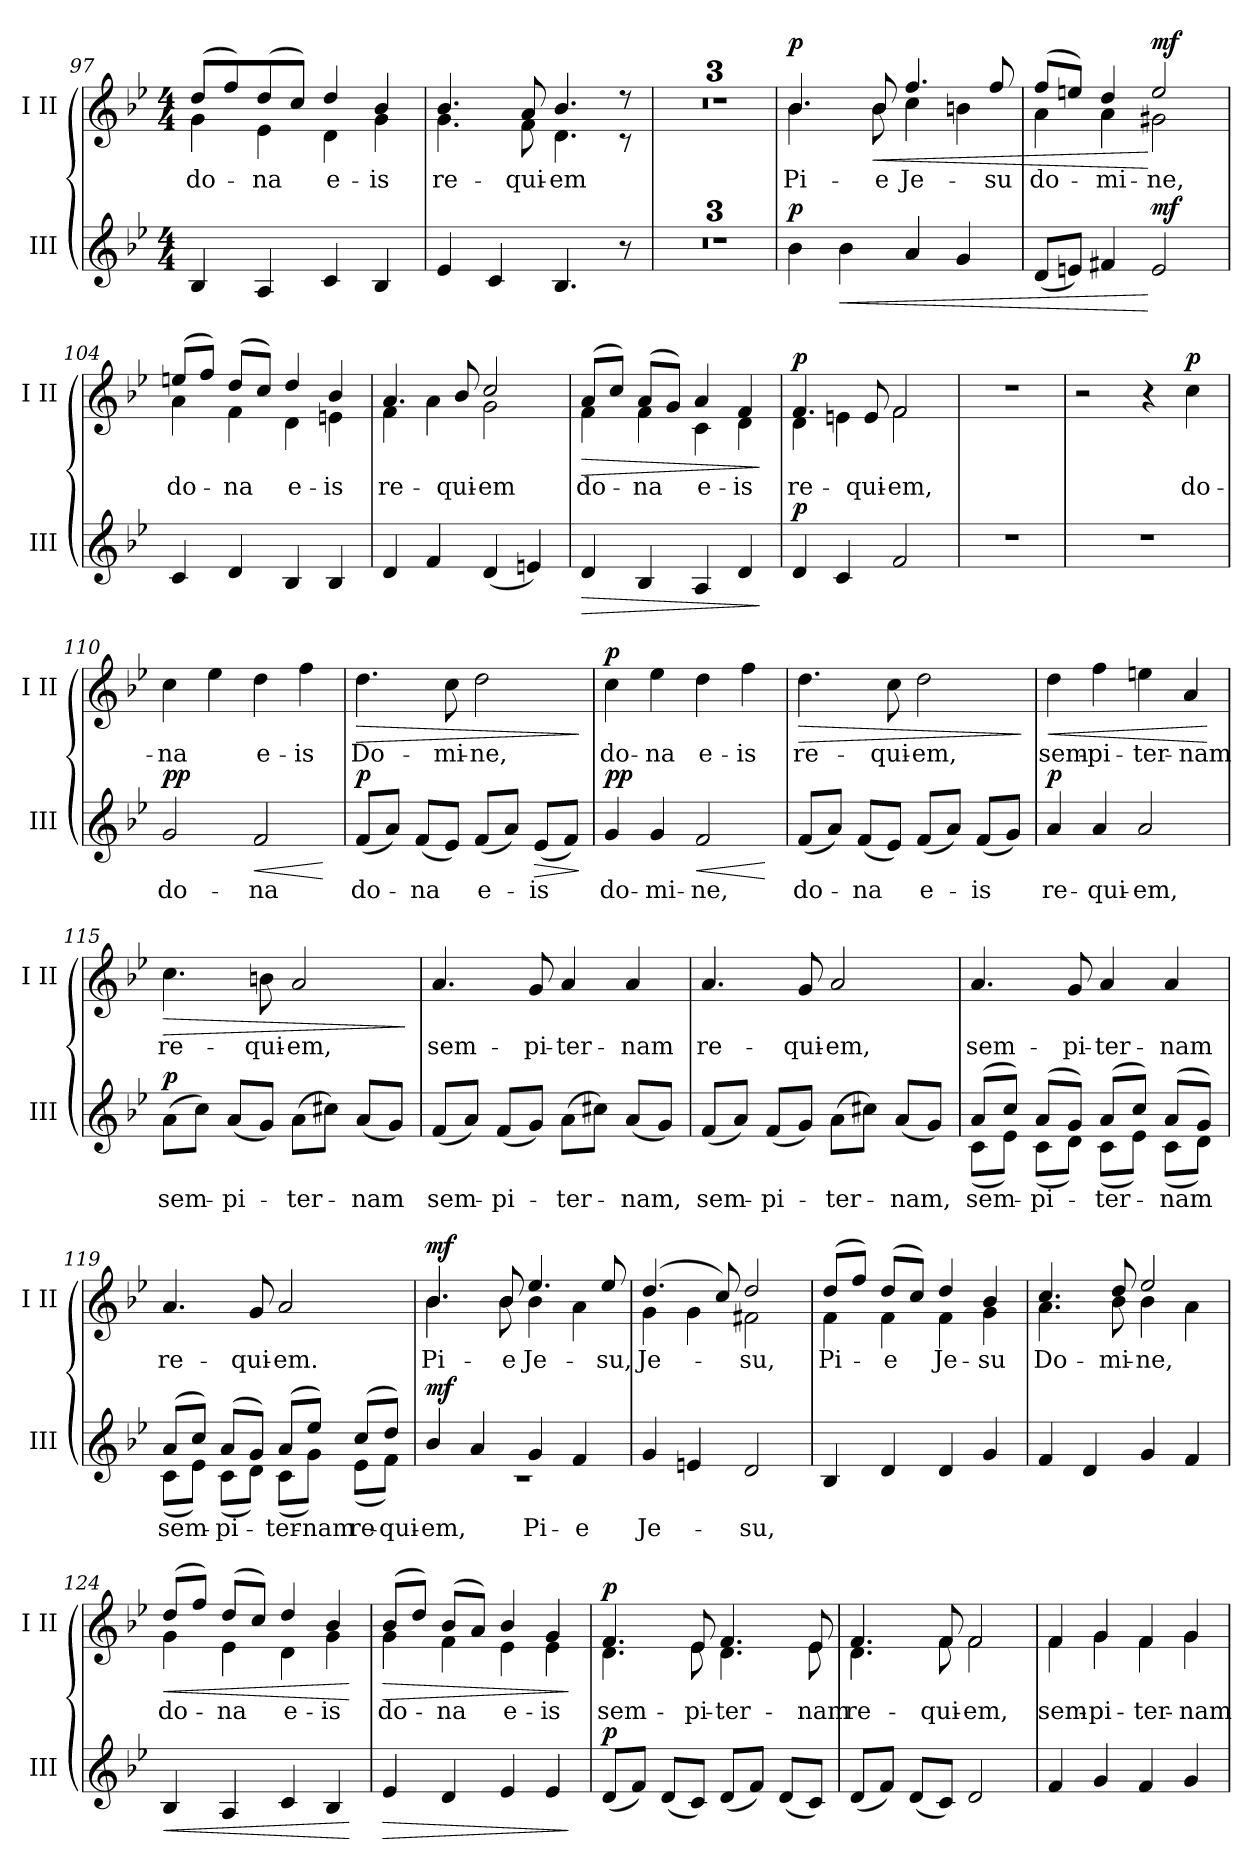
**kern	**text	**dynam	**kern	**text	**dynam
*part2	*part2	*part2	*part1	*part1	*part1
*staff2	*staff2	*staff2	*staff1	*staff1	*staff1
*I"III	*	*	*I"I II	*	*
*I'III	*	*	*I'I II	*	*
*clefG2	*	*	*clefG2	*	*
*k[b-e-]	*	*	*k[b-e-]	*	*
*M4/4	*	*	*M4/4	*	*
=97	=97	=97	=97	=97	=97
!	!	!	!	!LO:LY:b	!
*	*	*	*^	*	*
4B-/	.	.	(>8dd/L	4g\	do-	.
.	.	.	8ff/)	.	.	.
!	!	!	!	!	!LO:LY:b	!
4A/	.	.	(>8dd/	4e-\	-na	.
.	.	.	8cc/J)	.	.	.
!	!	!	!	!	!LO:LY:b	!
4c/	.	.	4dd/	4d\	e-	.
!	!	!	!	!	!LO:LY:b	!
4B-/	.	.	4b-/	4g\	-is	.
!!LO:LB:g=z	!!
=98	=98	=98	=98	=98	=98	=98
!	!	!	!	!	!LO:LY:b	!
4e-/	.	.	4.b-/	4.g\	re-	.
4c/	.	.	.	.	.	.
!	!	!	!	!	!LO:LY:b	!
.	.	.	8a/	8f\	-qui-	.
!	!	!	!	!	!LO:LY:b	!
4.B-/	.	.	4.b-/	4.d\	-em	.
8r	.	.	8r	8r	.	.
*	*	*	*v	*v	*	*
=99	=99	=99	=99	=99	=99
1r	.	.	1r	.	.
=100	=100	=100	=100	=100	=100
1r	.	.	1r	.	.
=101	=101	=101	=101	=101	=101
1r	.	.	1r	.	.
=102	=102	=102	=102	=102	=102
!	!	!LO:DY:b	!	!LO:LY:b	!LO:DY:b
*	*	*	*^	*	*
4b-\	.	p	4.b-/	4.b-\	Pi-	p
!	!	!LO:HP:b	!	!	!	!
4b-\	.	<	.	.	.	.
!	!	!	!	!	!LO:LY:b	!LO:HP:b
.	.	.	8b-/	8b-\	-e	<
!	!	!	!	!	!LO:LY:b	!
4a/	.	.	4.ff/	4cc\	Je-	.
4g/	.	.	.	4bn\	.	.
!	!	!	!	!	!LO:LY:b	!
.	.	.	8ff/	.	-su	.
=103	=103	=103	=103	=103	=103	=103
!	!	!	!	!	!LO:LY:b	!
(<8d/L	.	.	(>8ff/L	4a\	do-	.
8en/J)	.	.	8een/J)	.	.	.
!	!	!	!	!	!LO:LY:b	!
4f#X/	.	.	4dd/	4a\	-mi-	.
!	!	!LO:DY:n=1:b	!	!	!LO:LY:b	!LO:DY:n=1:b
2e/	.	[ mf	2ee/	2g#X\	-ne,	[ mf
=104	=104	=104	=104	=104	=104	=104
!	!	!	!	!	!LO:LY:b	!
4c/	.	.	(>8een/L	4a\	do-	.
.	.	.	8ff/J)	.	.	.
!	!	!	!	!	!LO:LY:b	!
4d/	.	.	(>8dd/L	4f\	-na	.
.	.	.	8cc/J)	.	.	.
!	!	!	!	!	!LO:LY:b	!
4B-/	.	.	4dd/	4d\	e-	.
!	!	!	!	!	!LO:LY:b	!
4B-/	.	.	4b-/	4en\	-is	.
!!LO:PB:g=z	!!
=105	=105	=105	=105	=105	=105	=105
!	!	!	!	!	!LO:LY:b	!
4d/	.	.	4.a/	4f\	re-	.
4f/	.	.	.	4a\	.	.
!	!	!	!	!	!LO:LY:b	!
.	.	.	8b-/	.	-qui-	.
!	!	!	!	!	!LO:LY:b	!
(<4d/	.	.	2cc/	2g\	-em	.
4en/)	.	.	.	.	.	.
=106	=106	=106	=106	=106	=106	=106
!	!	!LO:HP:b	!	!	!LO:LY:b	!LO:HP:b
4d/	.	>	(>8a/L	4f\	do-	>
.	.	.	8cc/J)	.	.	.
!	!	!	!	!	!LO:LY:b	!
4B-/	.	.	(>8a/L	4f\	-na	.
.	.	.	8g/J)	.	.	.
!	!	!	!	!	!LO:LY:b	!
4A/	.	.	4a/	4c\	e-	.
!	!	!	!	!	!LO:LY:b	!
4d/	.	.	4f/	4d\	-is	.
*	*	*	*v	*v	*	*
.	.	]	.	.	]
=107	=107	=107	=107	=107	=107
!	!	!LO:DY:b	!	!LO:LY:b	!LO:DY:b
*	*	*	*^	*	*
4d/	.	p	4.f/	4d\	re-	p
4c/	.	.	.	4en\	.	.
!	!	!	!	!	!LO:LY:b	!
.	.	.	8e/	.	-qui-	.
!	!	!	!	!	!LO:LY:b	!
2f/	.	.	2f/	2f\	-em,	.
*	*	*	*v	*v	*	*
=108	=108	=108	=108	=108	=108
1r	.	.	1r	.	.
=109	=109	=109	=109	=109	=109
1r	.	.	2r	.	.
.	.	.	4r	.	.
!	!	!	!	!LO:LY:b	!LO:DY:b
.	.	.	4cc\	do-	p
=110	=110	=110	=110	=110	=110
!	!LO:LY:b	!LO:DY:b	!	!LO:LY:b	!
2g/	do-	pp	4cc\	-na	.
.	.	.	4ee-\	.	.
!	!LO:LY:b	!LO:HP:b	!	!LO:LY:b	!
2f/	-na	<	4dd\	e-	.
!	!	!	!	!LO:LY:b	!
.	.	.	4ff\	-is	.
.	.	[	.	.	.
!!LO:LB:g=z
=111	=111	=111	=111	=111	=111
!	!LO:LY:b	!LO:DY:b	!	!LO:LY:b	!LO:HP:b
(<8f/L	do-	p	4.dd\	Do-	>
8a/J)	.	.	.	.	.
!	!LO:LY:b	!	!	!	!
(<8f/L	-na	.	.	.	.
!	!	!	!	!LO:LY:b	!
8e-/J)	.	.	8cc\	-mi-	.
!	!LO:LY:b	!	!	!LO:LY:b	!
(<8f/L	e-	.	2dd\	-ne,	.
8a/J)	.	.	.	.	.
!	!LO:LY:b	!LO:HP:b	!	!	!
(<8e-/L	-is	>	.	.	.
8f/J)	.	.	.	.	.
.	.	]	.	.	]
=112	=112	=112	=112	=112	=112
!	!LO:LY:b	!LO:DY:b	!	!LO:LY:b	!LO:DY:b
4g/	do-	pp	4cc\	do-	p
!	!LO:LY:b	!	!	!LO:LY:b	!
4g/	-mi-	.	4ee-\	-na	.
!	!LO:LY:b	!LO:HP:b	!	!LO:LY:b	!
2f/	-ne,	<	4dd\	e-	.
!	!	!	!	!LO:LY:b	!
.	.	.	4ff\	-is	.
.	.	[	.	.	.
=113	=113	=113	=113	=113	=113
!	!LO:LY:b	!	!	!LO:LY:b	!LO:HP:b
(<8f/L	do-	.	4.dd\	re-	>
8a/J)	.	.	.	.	.
!	!LO:LY:b	!	!	!	!
(<8f/L	-na	.	.	.	.
!	!	!	!	!LO:LY:b	!
8e-/J)	.	.	8cc\	-qui-	.
!	!LO:LY:b	!	!	!LO:LY:b	!
(<8f/L	e-	.	2dd\	-em,	.
8a/J)	.	.	.	.	.
!	!LO:LY:b	!	!	!	!
(<8f/L	-is	.	.	.	.
8g/J)	.	.	.	.	.
.	.	.	.	.	]
=114	=114	=114	=114	=114	=114
!	!LO:LY:b	!LO:DY:b	!	!LO:LY:b	!LO:HP:b
4a/	re-	p	4dd\	sem-	<
!	!LO:LY:b	!	!	!LO:LY:b	!
4a/	-qui-	.	4ff\	-pi-	.
!	!LO:LY:b	!	!	!LO:LY:b	!
2a/	-em,	.	4een\	-ter-	.
!	!	!	!	!LO:LY:b	!
.	.	.	4a/	-nam	.
.	.	.	.	.	[
!!LO:LB:g=z
=115	=115	=115	=115	=115	=115
!	!LO:LY:b	!LO:DY:b	!	!LO:LY:b	!LO:HP:b
(>8a\L	sem-	p	4.cc\	re-	>
8cc\J)	.	.	.	.	.
!	!LO:LY:b	!	!	!	!
(<8a/L	-pi-	.	.	.	.
!	!	!	!	!LO:LY:b	!
8g/J)	.	.	8bn\	-qui-	.
!	!LO:LY:b	!	!	!LO:LY:b	!
(>8a\L	-ter-	.	2a/	-em,	.
8cc#X\J)	.	.	.	.	.
!	!LO:LY:b	!	!	!	!
(<8a/L	-nam	.	.	.	.
8g/J)	.	.	.	.	.
.	.	.	.	.	]
=116	=116	=116	=116	=116	=116
!	!LO:LY:b	!	!	!LO:LY:b	!
(<8f/L	sem-	.	4.a/	sem-	.
8a/J)	.	.	.	.	.
!	!LO:LY:b	!	!	!	!
(<8f/L	-pi-	.	.	.	.
!	!	!	!	!LO:LY:b	!
8g/J)	.	.	8g/	-pi-	.
!	!LO:LY:b	!	!	!LO:LY:b	!
(>8a\L	-ter-	.	4a/	-ter-	.
8cc#X\J)	.	.	.	.	.
!	!LO:LY:b	!	!	!LO:LY:b	!
(<8a/L	-nam,	.	4a/	-nam	.
8g/J)	.	.	.	.	.
=117	=117	=117	=117	=117	=117
!	!LO:LY:b	!	!	!LO:LY:b	!
(<8f/L	sem-	.	4.a/	re-	.
8a/J)	.	.	.	.	.
!	!LO:LY:b	!	!	!	!
(<8f/L	-pi-	.	.	.	.
!	!	!	!	!LO:LY:b	!
8g/J)	.	.	8g/	-qui-	.
!	!LO:LY:b	!	!	!LO:LY:b	!
(>8a\L	-ter-	.	2a/	-em,	.
8cc#X\J)	.	.	.	.	.
!	!LO:LY:b	!	!	!	!
(<8a/L	-nam,	.	.	.	.
8g/J)	.	.	.	.	.
!!LO:LB:g=z
=118	=118	=118	=118	=118	=118
!	!LO:LY:b	!	!	!LO:LY:b	!
*^	*	*	*	*	*
(>8a/L	(<8c\L	sem-	.	4.a/	sem-	.
8cc/J)	8e-\J)	.	.	.	.	.
!	!	!LO:LY:b	!	!	!	!
(>8a/L	(<8c\L	-pi-	.	.	.	.
!	!	!	!	!	!LO:LY:b	!
8g/J)	8d\J)	.	.	8g/	-pi-	.
!	!	!LO:LY:b	!	!	!LO:LY:b	!
(>8a/L	(<8c\L	-ter-	.	4a/	-ter-	.
8cc/J)	8e-\J)	.	.	.	.	.
!	!	!LO:LY:b	!	!	!LO:LY:b	!
(>8a/L	(<8c\L	-nam	.	4a/	-nam	.
8g/J)	8d\J)	.	.	.	.	.
=119	=119	=119	=119	=119	=119	=119
!	!	!LO:LY:b	!	!	!LO:LY:b	!
(>8a/L	(<8c\L	sem-	.	4.a/	re-	.
8cc/J)	8e-\J)	.	.	.	.	.
!	!	!LO:LY:b	!	!	!	!
(>8a/L	(<8c\L	-pi-	.	.	.	.
!	!	!	!	!	!LO:LY:b	!
8g/J)	8d\J)	.	.	8g/	-qui-	.
!	!	!LO:LY:b	!	!	!LO:LY:b	!
(>8a/L	(<8c\L	-ter-	.	2a/	-em.	.
!	!	!LO:LY:b	!	!	!	!
8ee-/J)	8g\J)	-nam	.	.	.	.
!	!	!LO:LY:b	!	!	!	!
(>8cc/L	(<8e-\L	re-	.	.	.	.
!	!	!LO:LY:b	!	!	!	!
8dd/J)	8f\J)	-qui-	.	.	.	.
=120	=120	=120	=120	=120	=120	=120
!	!	!LO:LY:b	!LO:DY:b	!	!LO:LY:b	!LO:DY:b
*	*	*	*	*^	*	*
4b-/	1r	-em,	mf	4.b-/	4.b-\	Pi-	mf
4a/	.	.	.	.	.	.	.
!	!	!	!	!	!	!LO:LY:b	!
.	.	.	.	8b-/	8b-\	-e	.
!	!	!LO:LY:b	!	!	!	!LO:LY:b	!
4g/	.	Pi-	.	4.ee-/	4b-\	Je-	.
!	!	!LO:LY:b	!	!	!	!	!
4f/	.	-e	.	.	4a\	.	.
!	!	!	!	!	!	!LO:LY:b	!
.	.	.	.	8ee-/	.	-su,	.
*v	*v	*	*	*	*	*	*
=121	=121	=121	=121	=121	=121	=121
!	!LO:LY:b	!	!	!	!LO:LY:b	!
4g/	Je-	.	(>4.dd/	4g\	Je-	.
4en/	.	.	.	4g\	.	.
.	.	.	8cc/)	.	.	.
!	!LO:LY:b	!	!	!	!LO:LY:b	!
2d/	-su,	.	2dd/	2f#X\	-su,	.
!!LO:LB:g=z	!!
=122	=122	=122	=122	=122	=122	=122
!	!	!	!	!	!LO:LY:b	!
4B-/	.	.	(>8dd/L	4f\	Pi-	.
.	.	.	8ff/J)	.	.	.
!	!	!	!	!	!LO:LY:b	!
4d/	.	.	(>8dd/L	4f\	-e	.
.	.	.	8cc/J)	.	.	.
!	!	!	!	!	!LO:LY:b	!
4d/	.	.	4dd/	4f\	Je-	.
!	!	!	!	!	!LO:LY:b	!
4g/	.	.	4b-/	4g\	-su	.
=123	=123	=123	=123	=123	=123	=123
!	!	!	!	!	!LO:LY:b	!
4f/	.	.	4.cc/	4.a\	Do-	.
4d/	.	.	.	.	.	.
!	!	!	!	!	!LO:LY:b	!
.	.	.	8dd/	8b-\	-mi-	.
!	!	!	!	!	!LO:LY:b	!
4g/	.	.	2ee-/	4b-\	-ne,	.
4f/	.	.	.	4a\	.	.
=124	=124	=124	=124	=124	=124	=124
!	!	!LO:HP:b	!	!	!LO:LY:b	!LO:HP:b
4B-/	.	<	(>8dd/L	4g\	do-	<
.	.	.	8ff/J)	.	.	.
!	!	!	!	!	!LO:LY:b	!
4A/	.	.	(>8dd/L	4e-\	-na	.
.	.	.	8cc/J)	.	.	.
!	!	!	!	!	!LO:LY:b	!
4c/	.	.	4dd/	4d\	e-	.
!	!	!	!	!	!LO:LY:b	!
4B-/	.	.	4b-/	4g\	-is	.
*	*	*	*v	*v	*	*
.	.	[	.	.	[
=125	=125	=125	=125	=125	=125
!	!	!LO:HP:b	!	!LO:LY:b	!LO:HP:b
*	*	*	*^	*	*
4e-/	.	>	(>8b-/L	4g\	do-	>
.	.	.	8dd/J)	.	.	.
!	!	!	!	!	!LO:LY:b	!
4d/	.	.	(>8b-/L	4f\	-na	.
.	.	.	8a/J)	.	.	.
!	!	!	!	!	!LO:LY:b	!
4e-/	.	.	4b-/	4e-\	e-	.
!	!	!	!	!	!LO:LY:b	!
4e-/	.	.	4g/	4e-\	-is	.
*	*	*	*v	*v	*	*
.	.	]	.	.	]
=126	=126	=126	=126	=126	=126
!	!	!LO:DY:b	!	!LO:LY:b	!LO:DY:b
*	*	*	*^	*	*
(<8d/L	.	p	4.f/	4.d\	sem-	p
8f/J)	.	.	.	.	.	.
(<8d/L	.	.	.	.	.	.
!	!	!	!	!	!LO:LY:b	!
8c/J)	.	.	8e-/	8e-\	-pi-	.
!	!	!	!	!	!LO:LY:b	!
(<8d/L	.	.	4.f/	4.d\	-ter-	.
8f/J)	.	.	.	.	.	.
(<8d/L	.	.	.	.	.	.
!	!	!	!	!	!LO:LY:b	!
8c/J)	.	.	8e-/	8e-\	-nam	.
!!LO:PB:g=z	!!
=127	=127	=127	=127	=127	=127	=127
!	!	!	!	!	!LO:LY:b	!
(<8d/L	.	.	4.f/	4.d\	re-	.
8f/J)	.	.	.	.	.	.
(<8d/L	.	.	.	.	.	.
!	!	!	!	!	!LO:LY:b	!
8c/J)	.	.	8f/	8f\	-qui-	.
!	!	!	!	!	!LO:LY:b	!
2d/	.	.	2f/	2f\	-em,	.
=128	=128	=128	=128	=128	=128	=128
!	!	!	!	!	!LO:LY:b	!
4f/	.	.	4f/	4f\	sem-	.
!	!	!	!	!	!LO:LY:b	!
4g/	.	.	4g/	4g\	-pi-	.
!	!	!	!	!	!LO:LY:b	!
4f/	.	.	4f/	4f\	-ter-	.
!	!	!	!	!	!LO:LY:b	!
4g/	.	.	4g/	4g\	-nam	.
*	*	*	*v	*v	*	*
=	=	=	=	=	=
*-	*-	*-	*-	*-	*-
